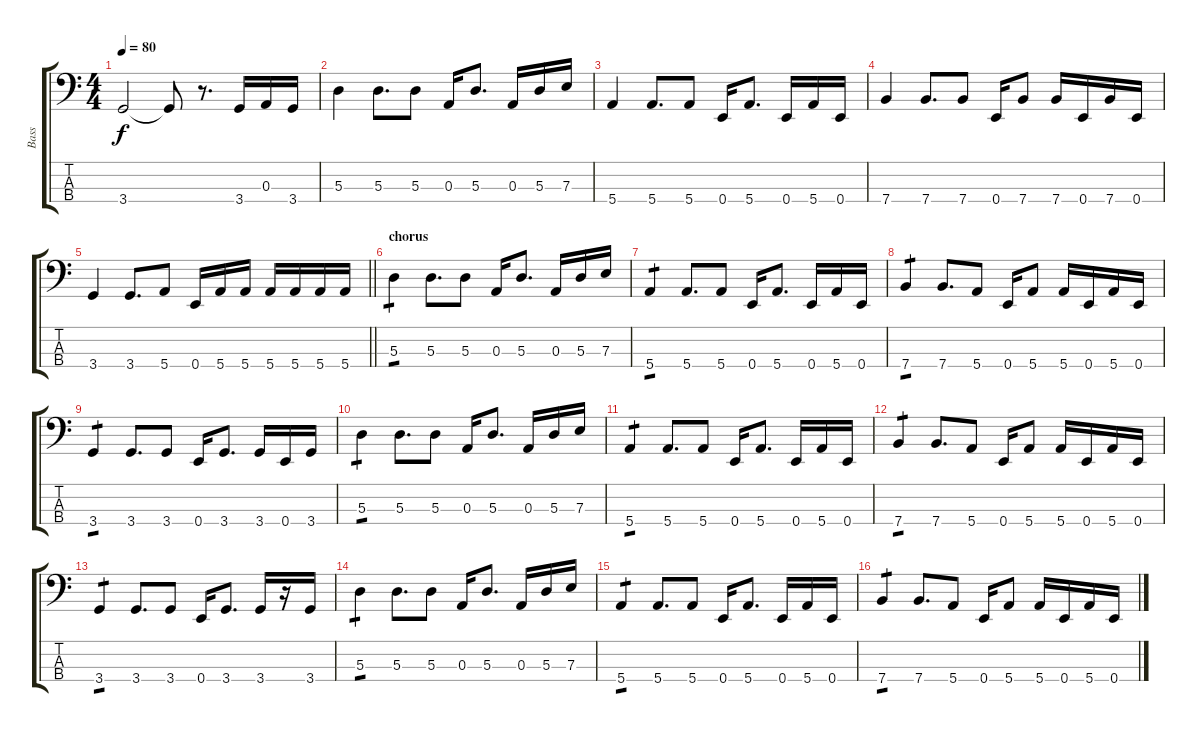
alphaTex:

\track ("Bass" "Bass") {instrument electricbassfinger}
\staff {score tabs}
\tuning (G2 D2 A1 E1) {hide}
\ts (4 4)
\tempo 80
\clef f4
\ks c
3.4.2{dy f} 3.4{t}.8 r.8{d} 3.4.16 0.3.16 3.4.16 |
5.3.4 5.3.8{d} 5.3.8 0.3.16 5.3.8{d} 0.3.16 5.3.16 7.3.16 |
5.4.4 5.4.8{d} 5.4.8 0.4.16 5.4.8{d} 0.4.16 5.4.16 0.4.16 |
7.4.4 7.4.8{d} 7.4.8 0.4.16 7.4.8 7.4.16 0.4.16 7.4.16 0.4.16 |
\barLineRight lightlight
3.4.4 3.4.8{d} 5.4.8 0.4.16 5.4.16 5.4.16 5.4.16 5.4.16 5.4.16 5.4.16 |
\section ("" "chorus")
5.3.4{tp 1} 5.3.8{d} 5.3.8 0.3.16 5.3.8{d} 0.3.16 5.3.16 7.3.16 |
5.4.4{tp 1} 5.4.8{d} 5.4.8 0.4.16 5.4.8{d} 0.4.16 5.4.16 0.4.16 |
7.4.4{tp 1} 7.4.8{d} 5.4.8 0.4.16 5.4.8 5.4.16 0.4.16 5.4.16 0.4.16 |
3.4.4{tp 1} 3.4.8{d} 3.4.8 0.4.16 3.4.8{d} 3.4.16 0.4.16 3.4.16 |
5.3.4{tp 1} 5.3.8{d} 5.3.8 0.3.16 5.3.8{d} 0.3.16 5.3.16 7.3.16 |
5.4.4{tp 1} 5.4.8{d} 5.4.8 0.4.16 5.4.8{d} 0.4.16 5.4.16 0.4.16 |
7.4.4{tp 1} 7.4.8{d} 5.4.8 0.4.16 5.4.8 5.4.16 0.4.16 5.4.16 0.4.16 |
3.4.4{tp 1} 3.4.8{d} 3.4.8 0.4.16 3.4.8{d} 3.4.16 r.16 3.4.16 |
5.3.4{tp 1} 5.3.8{d} 5.3.8 0.3.16 5.3.8{d} 0.3.16 5.3.16 7.3.16 |
5.4.4{tp 1} 5.4.8{d} 5.4.8 0.4.16 5.4.8{d} 0.4.16 5.4.16 0.4.16 |
7.4.4{tp 1} 7.4.8{d} 5.4.8 0.4.16 5.4.8 5.4.16 0.4.16 5.4.16 0.4.16
